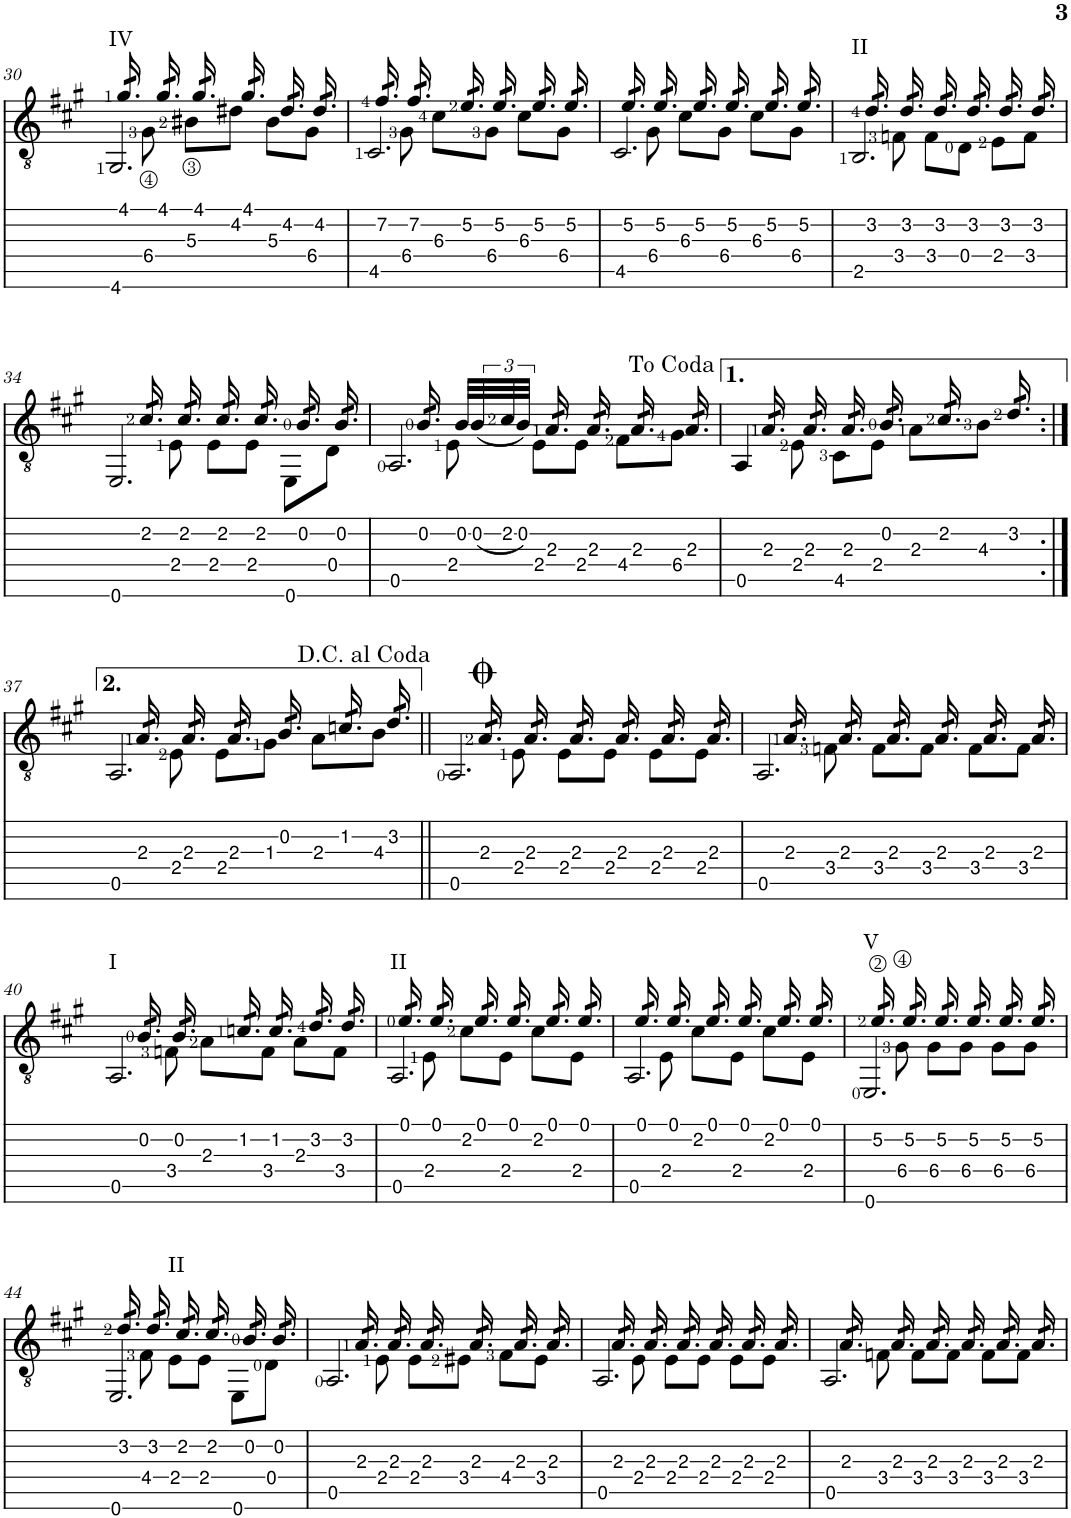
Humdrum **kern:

**kern	**kern
*part1	*part1
*staff2	*staff1
*I"Classical Guitar	*
*I'Guit.	*
!!LO:PB:g=z
*	*clefGv2
*k[f#c#g#]	*k[f#c#g#]
*A:	*A:
*M3/4	*M3/4
=30	=30
*^	*^
*	*^	*	*^
!	!	!	!LO:TX:a:t=IV	!	!
32ryy	8r	2.GG#	32ryy	8ryy	2.GG#/
*tremolo	*	*	*	*	*
*	*	*	*tremolo	*	*
32g#	.	.	32g#/	.	.
32g#	.	.	32g#/	.	.
32g#	.	.	32g#/	.	.
*	*	*	*Xtremolo	*	*
*Xtremolo	*	*	*	*	*
32ryy	8G#	.	32ryy	8G#\	.
*tremolo	*	*	*	*	*
*	*	*	*tremolo	*	*
32g#	.	.	32g#/	.	.
32g#	.	.	32g#/	.	.
32g#	.	.	32g#/	.	.
*	*	*	*Xtremolo	*	*
*Xtremolo	*	*	*	*	*
32ryy	8B#XL	.	32ryy	8B#X\L	.
*tremolo	*	*	*	*	*
*	*	*	*tremolo	*	*
32g#	.	.	32g#/	.	.
32g#	.	.	32g#/	.	.
32g#	.	.	32g#/	.	.
*	*	*	*Xtremolo	*	*
*Xtremolo	*	*	*	*	*
32ryy	8d#XJ	.	32ryy	8d#X\J	.
*tremolo	*	*	*	*	*
*	*	*	*tremolo	*	*
32g#	.	.	32g#/	.	.
32g#	.	.	32g#/	.	.
32g#	.	.	32g#/	.	.
*	*	*	*Xtremolo	*	*
*Xtremolo	*	*	*	*	*
32ryy	8B#L	.	32ryy	8B#\L	.
*tremolo	*	*	*	*	*
*	*	*	*tremolo	*	*
32d#	.	.	32d#/	.	.
32d#	.	.	32d#/	.	.
32d#	.	.	32d#/	.	.
*	*	*	*Xtremolo	*	*
*Xtremolo	*	*	*	*	*
32ryy	8G#J	.	32ryy	8G#\J	.
*tremolo	*	*	*	*	*
*	*	*	*tremolo	*	*
32d#	.	.	32d#/	.	.
32d#	.	.	32d#/	.	.
32d#	.	.	32d#/	.	.
*	*	*	*Xtremolo	*	*
*Xtremolo	*	*	*	*	*
=31	=31	=31	=31	=31	=31
32ryy	8r	2.C#	32ryy	8ryy	2.C#/
*tremolo	*	*	*	*	*
*	*	*	*tremolo	*	*
32f#	.	.	32f#/	.	.
32f#	.	.	32f#/	.	.
32f#	.	.	32f#/	.	.
*	*	*	*Xtremolo	*	*
*Xtremolo	*	*	*	*	*
32ryy	8G#	.	32ryy	8G#\	.
*tremolo	*	*	*	*	*
*	*	*	*tremolo	*	*
32f#	.	.	32f#/	.	.
32f#	.	.	32f#/	.	.
32f#	.	.	32f#/	.	.
*	*	*	*Xtremolo	*	*
*Xtremolo	*	*	*	*	*
32ryy	8c#L	.	32ryy	8c#\L	.
*tremolo	*	*	*	*	*
*	*	*	*tremolo	*	*
32e	.	.	32e/	.	.
32e	.	.	32e/	.	.
32e	.	.	32e/	.	.
*	*	*	*Xtremolo	*	*
*Xtremolo	*	*	*	*	*
32ryy	8G#J	.	32ryy	8G#\J	.
*tremolo	*	*	*	*	*
*	*	*	*tremolo	*	*
32e	.	.	32e/	.	.
32e	.	.	32e/	.	.
32e	.	.	32e/	.	.
*	*	*	*Xtremolo	*	*
*Xtremolo	*	*	*	*	*
32ryy	8c#L	.	32ryy	8c#\L	.
*tremolo	*	*	*	*	*
*	*	*	*tremolo	*	*
32e	.	.	32e/	.	.
32e	.	.	32e/	.	.
32e	.	.	32e/	.	.
*	*	*	*Xtremolo	*	*
*Xtremolo	*	*	*	*	*
32ryy	8G#J	.	32ryy	8G#\J	.
*tremolo	*	*	*	*	*
*	*	*	*tremolo	*	*
32e	.	.	32e/	.	.
32e	.	.	32e/	.	.
32e	.	.	32e/	.	.
*	*	*	*Xtremolo	*	*
*Xtremolo	*	*	*	*	*
=32	=32	=32	=32	=32	=32
32ryy	8r	2.C#	32ryy	8ryy	2.C#/
*tremolo	*	*	*	*	*
*	*	*	*tremolo	*	*
32e	.	.	32e/	.	.
32e	.	.	32e/	.	.
32e	.	.	32e/	.	.
*	*	*	*Xtremolo	*	*
*Xtremolo	*	*	*	*	*
32ryy	8G#	.	32ryy	8G#\	.
*tremolo	*	*	*	*	*
*	*	*	*tremolo	*	*
32e	.	.	32e/	.	.
32e	.	.	32e/	.	.
32e	.	.	32e/	.	.
*	*	*	*Xtremolo	*	*
*Xtremolo	*	*	*	*	*
32ryy	8c#L	.	32ryy	8c#\L	.
*tremolo	*	*	*	*	*
*	*	*	*tremolo	*	*
32e	.	.	32e/	.	.
32e	.	.	32e/	.	.
32e	.	.	32e/	.	.
*	*	*	*Xtremolo	*	*
*Xtremolo	*	*	*	*	*
32ryy	8G#J	.	32ryy	8G#\J	.
*tremolo	*	*	*	*	*
*	*	*	*tremolo	*	*
32e	.	.	32e/	.	.
32e	.	.	32e/	.	.
32e	.	.	32e/	.	.
*	*	*	*Xtremolo	*	*
*Xtremolo	*	*	*	*	*
32ryy	8c#L	.	32ryy	8c#\L	.
*tremolo	*	*	*	*	*
*	*	*	*tremolo	*	*
32e	.	.	32e/	.	.
32e	.	.	32e/	.	.
32e	.	.	32e/	.	.
*	*	*	*Xtremolo	*	*
*Xtremolo	*	*	*	*	*
32ryy	8G#J	.	32ryy	8G#\J	.
*tremolo	*	*	*	*	*
*	*	*	*tremolo	*	*
32e	.	.	32e/	.	.
32e	.	.	32e/	.	.
32e	.	.	32e/	.	.
*	*	*	*Xtremolo	*	*
*Xtremolo	*	*	*	*	*
=33	=33	=33	=33	=33	=33
!	!	!	!LO:TX:a:t=II	!	!
32ryy	8r	2.BB	32ryy	8ryy	2.BB/
*tremolo	*	*	*	*	*
*	*	*	*tremolo	*	*
32d	.	.	32d/	.	.
32d	.	.	32d/	.	.
32d	.	.	32d/	.	.
*	*	*	*Xtremolo	*	*
*Xtremolo	*	*	*	*	*
32ryy	8Fn	.	32ryy	8Fn\	.
*tremolo	*	*	*	*	*
*	*	*	*tremolo	*	*
32d	.	.	32d/	.	.
32d	.	.	32d/	.	.
32d	.	.	32d/	.	.
*	*	*	*Xtremolo	*	*
*Xtremolo	*	*	*	*	*
32ryy	8FL	.	32ryy	8F\L	.
*tremolo	*	*	*	*	*
*	*	*	*tremolo	*	*
32d	.	.	32d/	.	.
32d	.	.	32d/	.	.
32d	.	.	32d/	.	.
*	*	*	*Xtremolo	*	*
*Xtremolo	*	*	*	*	*
32ryy	8DJ	.	32ryy	8D\J	.
*tremolo	*	*	*	*	*
*	*	*	*tremolo	*	*
32d	.	.	32d/	.	.
32d	.	.	32d/	.	.
32d	.	.	32d/	.	.
*	*	*	*Xtremolo	*	*
*Xtremolo	*	*	*	*	*
32ryy	8EL	.	32ryy	8E\L	.
*tremolo	*	*	*	*	*
*	*	*	*tremolo	*	*
32d	.	.	32d/	.	.
32d	.	.	32d/	.	.
32d	.	.	32d/	.	.
*	*	*	*Xtremolo	*	*
*Xtremolo	*	*	*	*	*
32ryy	8FJ	.	32ryy	8F\J	.
*tremolo	*	*	*	*	*
*	*	*	*tremolo	*	*
32d	.	.	32d/	.	.
32d	.	.	32d/	.	.
32d	.	.	32d/	.	.
*	*	*	*Xtremolo	*	*
*Xtremolo	*	*	*	*	*
!!LO:LB:g=z	!!	!!
=34	=34	=34	=34	=34	=34
32ryy	8r	2.EE	32ryy	8ryy	2.EE/
*tremolo	*	*	*	*	*
*	*	*	*tremolo	*	*
32c#	.	.	32c#/	.	.
32c#	.	.	32c#/	.	.
32c#	.	.	32c#/	.	.
*	*	*	*Xtremolo	*	*
*Xtremolo	*	*	*	*	*
32ryy	8E	.	32ryy	8E\	.
*tremolo	*	*	*	*	*
*	*	*	*tremolo	*	*
32c#	.	.	32c#/	.	.
32c#	.	.	32c#/	.	.
32c#	.	.	32c#/	.	.
*	*	*	*Xtremolo	*	*
*Xtremolo	*	*	*	*	*
32ryy	8EL	.	32ryy	8E\L	.
*tremolo	*	*	*	*	*
*	*	*	*tremolo	*	*
32c#	.	.	32c#/	.	.
32c#	.	.	32c#/	.	.
32c#	.	.	32c#/	.	.
*	*	*	*Xtremolo	*	*
*Xtremolo	*	*	*	*	*
32ryy	8EJ	.	32ryy	8E\J	.
*tremolo	*	*	*	*	*
*	*	*	*tremolo	*	*
32c#	.	.	32c#/	.	.
32c#	.	.	32c#/	.	.
32c#	.	.	32c#/	.	.
*	*	*	*Xtremolo	*	*
*Xtremolo	*	*	*	*	*
32ryy	8EEL	.	32ryy	8EE\L	.
*tremolo	*	*	*	*	*
*	*	*	*tremolo	*	*
32B	.	.	32B/	.	.
32B	.	.	32B/	.	.
32B	.	.	32B/	.	.
*	*	*	*Xtremolo	*	*
*Xtremolo	*	*	*	*	*
32ryy	8DJ	.	32ryy	8D\J	.
*tremolo	*	*	*	*	*
*	*	*	*tremolo	*	*
32B	.	.	32B/	.	.
32B	.	.	32B/	.	.
32B	.	.	32B/	.	.
*	*	*	*Xtremolo	*	*
*Xtremolo	*	*	*	*	*
=35	=35	=35	=35	=35	=35
32ryy	8r	2.AA	32ryy	8ryy	2.AA/
*tremolo	*	*	*	*	*
*	*	*	*tremolo	*	*
32B	.	.	32B/	.	.
32B	.	.	32B/	.	.
32B	.	.	32B/	.	.
*	*	*	*Xtremolo	*	*
*Xtremolo	*	*	*	*	*
32ryy	8E	.	32ryy	8E\	.
32BLLL	.	.	32B/LLL	.	.
*Xbrackettup	*	*	*	*	*
48B	.	.	(<48B/	.	.
48c#	.	.	48c#/	.	.
48BJJJ	.	.	48B/JJJ)	.	.
32ryy	8EL	.	32ryy	8E\L	.
*tremolo	*	*	*	*	*
*	*	*	*tremolo	*	*
32A	.	.	32A/	.	.
32A	.	.	32A/	.	.
32A	.	.	32A/	.	.
*	*	*	*Xtremolo	*	*
*Xtremolo	*	*	*	*	*
32ryy	8EJ	.	32ryy	8E\J	.
*tremolo	*	*	*	*	*
*	*	*	*tremolo	*	*
32A	.	.	32A/	.	.
32A	.	.	32A/	.	.
32A	.	.	32A/	.	.
*	*	*	*Xtremolo	*	*
*Xtremolo	*	*	*	*	*
32ryy	8F#L	.	32ryy	8F#\L	.
*tremolo	*	*	*	*	*
*	*	*	*tremolo	*	*
32A	.	.	32A/	.	.
32A	.	.	32A/	.	.
32A	.	.	32A/	.	.
*	*	*	*Xtremolo	*	*
*Xtremolo	*	*	*	*	*
32ryy	8G#J	.	32ryy	8G#\J	.
*tremolo	*	*	*	*	*
*	*	*	*tremolo	*	*
32A	.	.	32A/	.	.
32A	.	.	32A/	.	.
32A	.	.	32A/	.	.
*	*	*	*Xtremolo	*	*
*Xtremolo	*	*	*	*	*
=36	=36	=36	=36	=36	=36
32ryy	8r	4AA	32ryy	8ryy	4AA/
*tremolo	*	*	*	*	*
*	*	*	*tremolo	*	*
32A	.	.	32A/	.	.
32A	.	.	32A/	.	.
32A	.	.	32A/	.	.
*	*	*	*Xtremolo	*	*
*Xtremolo	*	*	*	*	*
32ryy	8E	.	32ryy	8E\	.
*tremolo	*	*	*	*	*
*	*	*	*tremolo	*	*
32A	.	.	32A/	.	.
32A	.	.	32A/	.	.
32A	.	.	32A/	.	.
*	*	*	*Xtremolo	*	*
*Xtremolo	*	*	*	*	*
32ryy	8C#L	32ryy	32ryy	8C#\L	32ryy
*tremolo	*	*	*	*	*
*	*	*	*tremolo	*	*
32A	.	32ryy	32A/	.	32ryy
32A	.	16ryy	32A/	.	16ryy
32A	.	.	32A/	.	.
*	*	*	*Xtremolo	*	*
*Xtremolo	*	*	*	*	*
32ryy	8EJ	8ryy	32ryy	8E\J	8ryy
*tremolo	*	*	*	*	*
*	*	*	*tremolo	*	*
32B	.	.	32B/	.	.
32B	.	.	32B/	.	.
32B	.	.	32B/	.	.
*	*	*	*Xtremolo	*	*
*Xtremolo	*	*	*	*	*
32ryy	8AL	8ryy	32ryy	8A\L	8ryy
*tremolo	*	*	*	*	*
*	*	*	*tremolo	*	*
32c#	.	.	32c#/	.	.
32c#	.	.	32c#/	.	.
32c#	.	.	32c#/	.	.
*	*	*	*Xtremolo	*	*
*Xtremolo	*	*	*	*	*
32ryy	8BJ	8ryy	32ryy	8B\J	8ryy
*tremolo	*	*	*	*	*
*	*	*	*tremolo	*	*
32d	.	.	32d/	.	.
32d	.	.	32d/	.	.
32d	.	.	32d/	.	.
*	*	*	*Xtremolo	*	*
*Xtremolo	*	*	*	*	*
!!LO:LB:g=z	!!	!!
=37:|!	=37:|!	=37:|!	=37:|!	=37:|!	=37:|!
32ryy	8r	2.AA	32ryy	8ryy	2.AA/
*tremolo	*	*	*	*	*
*	*	*	*tremolo	*	*
32A	.	.	32A/	.	.
32A	.	.	32A/	.	.
32A	.	.	32A/	.	.
*	*	*	*Xtremolo	*	*
*Xtremolo	*	*	*	*	*
32ryy	8E	.	32ryy	8E\	.
*tremolo	*	*	*	*	*
*	*	*	*tremolo	*	*
32A	.	.	32A/	.	.
32A	.	.	32A/	.	.
32A	.	.	32A/	.	.
*	*	*	*Xtremolo	*	*
*Xtremolo	*	*	*	*	*
32ryy	8EL	.	32ryy	8E\L	.
*tremolo	*	*	*	*	*
*	*	*	*tremolo	*	*
32A	.	.	32A/	.	.
32A	.	.	32A/	.	.
32A	.	.	32A/	.	.
*	*	*	*Xtremolo	*	*
*Xtremolo	*	*	*	*	*
32ryy	8G#J	.	32ryy	8G#\J	.
*tremolo	*	*	*	*	*
*	*	*	*tremolo	*	*
32B	.	.	32B/	.	.
32B	.	.	32B/	.	.
32B	.	.	32B/	.	.
*	*	*	*Xtremolo	*	*
*Xtremolo	*	*	*	*	*
32ryy	8AL	.	32ryy	8A\L	.
*tremolo	*	*	*	*	*
*	*	*	*tremolo	*	*
32cn	.	.	32cn/	.	.
32cn	.	.	32cn/	.	.
32cn	.	.	32cn/	.	.
*	*	*	*Xtremolo	*	*
*Xtremolo	*	*	*	*	*
32ryy	8BJ	.	32ryy	8B\J	.
*tremolo	*	*	*	*	*
*	*	*	*tremolo	*	*
32d	.	.	32d/	.	.
32d	.	.	32d/	.	.
32d	.	.	32d/	.	.
*	*	*	*Xtremolo	*	*
*Xtremolo	*	*	*	*	*
=38||	=38||	=38||	=38||	=38||	=38||
32ryy	8r	2.AA	32ryy	8ryy	2.AA/
*tremolo	*	*	*	*	*
*	*	*	*tremolo	*	*
32A	.	.	32A/	.	.
32A	.	.	32A/	.	.
32A	.	.	32A/	.	.
*	*	*	*Xtremolo	*	*
*Xtremolo	*	*	*	*	*
32ryy	8E	.	32ryy	8E\	.
*tremolo	*	*	*	*	*
*	*	*	*tremolo	*	*
32A	.	.	32A/	.	.
32A	.	.	32A/	.	.
32A	.	.	32A/	.	.
*	*	*	*Xtremolo	*	*
*Xtremolo	*	*	*	*	*
32ryy	8EL	.	32ryy	8E\L	.
*tremolo	*	*	*	*	*
*	*	*	*tremolo	*	*
32A	.	.	32A/	.	.
32A	.	.	32A/	.	.
32A	.	.	32A/	.	.
*	*	*	*Xtremolo	*	*
*Xtremolo	*	*	*	*	*
32ryy	8EJ	.	32ryy	8E\J	.
*tremolo	*	*	*	*	*
*	*	*	*tremolo	*	*
32A	.	.	32A/	.	.
32A	.	.	32A/	.	.
32A	.	.	32A/	.	.
*	*	*	*Xtremolo	*	*
*Xtremolo	*	*	*	*	*
32ryy	8EL	.	32ryy	8E\L	.
*tremolo	*	*	*	*	*
*	*	*	*tremolo	*	*
32A	.	.	32A/	.	.
32A	.	.	32A/	.	.
32A	.	.	32A/	.	.
*	*	*	*Xtremolo	*	*
*Xtremolo	*	*	*	*	*
32ryy	8EJ	.	32ryy	8E\J	.
*tremolo	*	*	*	*	*
*	*	*	*tremolo	*	*
32A	.	.	32A/	.	.
32A	.	.	32A/	.	.
32A	.	.	32A/	.	.
*	*	*	*Xtremolo	*	*
*Xtremolo	*	*	*	*	*
=39	=39	=39	=39	=39	=39
32ryy	8r	2.AA	32ryy	8ryy	2.AA/
*tremolo	*	*	*	*	*
*	*	*	*tremolo	*	*
32A	.	.	32A/	.	.
32A	.	.	32A/	.	.
32A	.	.	32A/	.	.
*	*	*	*Xtremolo	*	*
*Xtremolo	*	*	*	*	*
32ryy	8Fn	.	32ryy	8Fn\	.
*tremolo	*	*	*	*	*
*	*	*	*tremolo	*	*
32A	.	.	32A/	.	.
32A	.	.	32A/	.	.
32A	.	.	32A/	.	.
*	*	*	*Xtremolo	*	*
*Xtremolo	*	*	*	*	*
32ryy	8FL	.	32ryy	8F\L	.
*tremolo	*	*	*	*	*
*	*	*	*tremolo	*	*
32A	.	.	32A/	.	.
32A	.	.	32A/	.	.
32A	.	.	32A/	.	.
*	*	*	*Xtremolo	*	*
*Xtremolo	*	*	*	*	*
32ryy	8FJ	.	32ryy	8F\J	.
*tremolo	*	*	*	*	*
*	*	*	*tremolo	*	*
32A	.	.	32A/	.	.
32A	.	.	32A/	.	.
32A	.	.	32A/	.	.
*	*	*	*Xtremolo	*	*
*Xtremolo	*	*	*	*	*
32ryy	8FL	.	32ryy	8F\L	.
*tremolo	*	*	*	*	*
*	*	*	*tremolo	*	*
32A	.	.	32A/	.	.
32A	.	.	32A/	.	.
32A	.	.	32A/	.	.
*	*	*	*Xtremolo	*	*
*Xtremolo	*	*	*	*	*
32ryy	8FJ	.	32ryy	8F\J	.
*tremolo	*	*	*	*	*
*	*	*	*tremolo	*	*
32A	.	.	32A/	.	.
32A	.	.	32A/	.	.
32A	.	.	32A/	.	.
*	*	*	*Xtremolo	*	*
*Xtremolo	*	*	*	*	*
!!LO:LB:g=z	!!	!!
=40	=40	=40	=40	=40	=40
!	!	!	!LO:TX:a:t=I	!	!
32ryy	8r	2.AA	32ryy	8ryy	2.AA/
*tremolo	*	*	*	*	*
*	*	*	*tremolo	*	*
32B	.	.	32B/	.	.
32B	.	.	32B/	.	.
32B	.	.	32B/	.	.
*	*	*	*Xtremolo	*	*
*Xtremolo	*	*	*	*	*
32ryy	8Fn	.	32ryy	8Fn\	.
*tremolo	*	*	*	*	*
*	*	*	*tremolo	*	*
32B	.	.	32B/	.	.
32B	.	.	32B/	.	.
32B	.	.	32B/	.	.
*	*	*	*Xtremolo	*	*
*Xtremolo	*	*	*	*	*
32ryy	8AL	.	32ryy	8A\L	.
*tremolo	*	*	*	*	*
*	*	*	*tremolo	*	*
32cn	.	.	32cn/	.	.
32cn	.	.	32cn/	.	.
32cn	.	.	32cn/	.	.
*	*	*	*Xtremolo	*	*
*Xtremolo	*	*	*	*	*
32ryy	8FJ	.	32ryy	8F\J	.
*tremolo	*	*	*	*	*
*	*	*	*tremolo	*	*
32c	.	.	32c/	.	.
32c	.	.	32c/	.	.
32c	.	.	32c/	.	.
*	*	*	*Xtremolo	*	*
*Xtremolo	*	*	*	*	*
32ryy	8AL	.	32ryy	8A\L	.
*tremolo	*	*	*	*	*
*	*	*	*tremolo	*	*
32d	.	.	32d/	.	.
32d	.	.	32d/	.	.
32d	.	.	32d/	.	.
*	*	*	*Xtremolo	*	*
*Xtremolo	*	*	*	*	*
32ryy	8FJ	.	32ryy	8F\J	.
*tremolo	*	*	*	*	*
*	*	*	*tremolo	*	*
32d	.	.	32d/	.	.
32d	.	.	32d/	.	.
32d	.	.	32d/	.	.
*	*	*	*Xtremolo	*	*
*Xtremolo	*	*	*	*	*
=41	=41	=41	=41	=41	=41
!	!	!	!LO:TX:a:t=II	!	!
32ryy	8r	2.AA	32ryy	8ryy	2.AA/
*tremolo	*	*	*	*	*
*	*	*	*tremolo	*	*
32e	.	.	32e/	.	.
32e	.	.	32e/	.	.
32e	.	.	32e/	.	.
*	*	*	*Xtremolo	*	*
*Xtremolo	*	*	*	*	*
32ryy	8E	.	32ryy	8E\	.
*tremolo	*	*	*	*	*
*	*	*	*tremolo	*	*
32e	.	.	32e/	.	.
32e	.	.	32e/	.	.
32e	.	.	32e/	.	.
*	*	*	*Xtremolo	*	*
*Xtremolo	*	*	*	*	*
32ryy	8c#L	.	32ryy	8c#\L	.
*tremolo	*	*	*	*	*
*	*	*	*tremolo	*	*
32e	.	.	32e/	.	.
32e	.	.	32e/	.	.
32e	.	.	32e/	.	.
*	*	*	*Xtremolo	*	*
*Xtremolo	*	*	*	*	*
32ryy	8EJ	.	32ryy	8E\J	.
*tremolo	*	*	*	*	*
*	*	*	*tremolo	*	*
32e	.	.	32e/	.	.
32e	.	.	32e/	.	.
32e	.	.	32e/	.	.
*	*	*	*Xtremolo	*	*
*Xtremolo	*	*	*	*	*
32ryy	8c#L	.	32ryy	8c#\L	.
*tremolo	*	*	*	*	*
*	*	*	*tremolo	*	*
32e	.	.	32e/	.	.
32e	.	.	32e/	.	.
32e	.	.	32e/	.	.
*	*	*	*Xtremolo	*	*
*Xtremolo	*	*	*	*	*
32ryy	8EJ	.	32ryy	8E\J	.
*tremolo	*	*	*	*	*
*	*	*	*tremolo	*	*
32e	.	.	32e/	.	.
32e	.	.	32e/	.	.
32e	.	.	32e/	.	.
*	*	*	*Xtremolo	*	*
*Xtremolo	*	*	*	*	*
=42	=42	=42	=42	=42	=42
32ryy	8r	2.AA	32ryy	8ryy	2.AA/
*tremolo	*	*	*	*	*
*	*	*	*tremolo	*	*
32e	.	.	32e/	.	.
32e	.	.	32e/	.	.
32e	.	.	32e/	.	.
*	*	*	*Xtremolo	*	*
*Xtremolo	*	*	*	*	*
32ryy	8E	.	32ryy	8E\	.
*tremolo	*	*	*	*	*
*	*	*	*tremolo	*	*
32e	.	.	32e/	.	.
32e	.	.	32e/	.	.
32e	.	.	32e/	.	.
*	*	*	*Xtremolo	*	*
*Xtremolo	*	*	*	*	*
32ryy	8c#L	.	32ryy	8c#\L	.
*tremolo	*	*	*	*	*
*	*	*	*tremolo	*	*
32e	.	.	32e/	.	.
32e	.	.	32e/	.	.
32e	.	.	32e/	.	.
*	*	*	*Xtremolo	*	*
*Xtremolo	*	*	*	*	*
32ryy	8EJ	.	32ryy	8E\J	.
*tremolo	*	*	*	*	*
*	*	*	*tremolo	*	*
32e	.	.	32e/	.	.
32e	.	.	32e/	.	.
32e	.	.	32e/	.	.
*	*	*	*Xtremolo	*	*
*Xtremolo	*	*	*	*	*
32ryy	8c#L	.	32ryy	8c#\L	.
*tremolo	*	*	*	*	*
*	*	*	*tremolo	*	*
32e	.	.	32e/	.	.
32e	.	.	32e/	.	.
32e	.	.	32e/	.	.
*	*	*	*Xtremolo	*	*
*Xtremolo	*	*	*	*	*
32ryy	8EJ	.	32ryy	8E\J	.
*tremolo	*	*	*	*	*
*	*	*	*tremolo	*	*
32e	.	.	32e/	.	.
32e	.	.	32e/	.	.
32e	.	.	32e/	.	.
*	*	*	*Xtremolo	*	*
*Xtremolo	*	*	*	*	*
=43	=43	=43	=43	=43	=43
!	!	!	!LO:TX:a:t=V	!	!
32ryy	8r	2.EE	32ryy	8ryy	2.EE/
*tremolo	*	*	*	*	*
*	*	*	*tremolo	*	*
32e	.	.	32e/	.	.
32e	.	.	32e/	.	.
32e	.	.	32e/	.	.
*	*	*	*Xtremolo	*	*
*Xtremolo	*	*	*	*	*
32ryy	8G#	.	32ryy	8G#>\	.
*tremolo	*	*	*	*	*
*	*	*	*tremolo	*	*
32e	.	.	32e/	.	.
32e	.	.	32e/	.	.
32e	.	.	32e/	.	.
*	*	*	*Xtremolo	*	*
*Xtremolo	*	*	*	*	*
32ryy	8G#L	.	32ryy	8G#\L	.
*tremolo	*	*	*	*	*
*	*	*	*tremolo	*	*
32e	.	.	32e/	.	.
32e	.	.	32e/	.	.
32e	.	.	32e/	.	.
*	*	*	*Xtremolo	*	*
*Xtremolo	*	*	*	*	*
32ryy	8G#J	.	32ryy	8G#\J	.
*tremolo	*	*	*	*	*
*	*	*	*tremolo	*	*
32e	.	.	32e/	.	.
32e	.	.	32e/	.	.
32e	.	.	32e/	.	.
*	*	*	*Xtremolo	*	*
*Xtremolo	*	*	*	*	*
32ryy	8G#L	.	32ryy	8G#\L	.
*tremolo	*	*	*	*	*
*	*	*	*tremolo	*	*
32e	.	.	32e/	.	.
32e	.	.	32e/	.	.
32e	.	.	32e/	.	.
*	*	*	*Xtremolo	*	*
*Xtremolo	*	*	*	*	*
32ryy	8G#J	.	32ryy	8G#\J	.
*tremolo	*	*	*	*	*
*	*	*	*tremolo	*	*
32e	.	.	32e/	.	.
32e	.	.	32e/	.	.
32e	.	.	32e/	.	.
*	*	*	*Xtremolo	*	*
*Xtremolo	*	*	*	*	*
!!LO:LB:g=z	!!	!!
=44	=44	=44	=44	=44	=44
32ryy	8r	2.EE	32ryy	8ryy	2.EE/
*tremolo	*	*	*	*	*
*	*	*	*tremolo	*	*
32d	.	.	32d/	.	.
32d	.	.	32d/	.	.
32d	.	.	32d/	.	.
*	*	*	*Xtremolo	*	*
*Xtremolo	*	*	*	*	*
32ryy	8F#	.	32ryy	8F#\	.
*tremolo	*	*	*	*	*
*	*	*	*tremolo	*	*
32d	.	.	32d/	.	.
32d	.	.	32d/	.	.
32d	.	.	32d/	.	.
*	*	*	*Xtremolo	*	*
*Xtremolo	*	*	*	*	*
!	!	!	!LO:TX:a:t=II	!	!
32ryy	8EL	.	32ryy	8E\L	.
*tremolo	*	*	*	*	*
*	*	*	*tremolo	*	*
32c#	.	.	32c#/	.	.
32c#	.	.	32c#/	.	.
32c#	.	.	32c#/	.	.
*	*	*	*Xtremolo	*	*
*Xtremolo	*	*	*	*	*
32ryy	8EJ	.	32ryy	8E\J	.
*tremolo	*	*	*	*	*
*	*	*	*tremolo	*	*
32c#	.	.	32c#/	.	.
32c#	.	.	32c#/	.	.
32c#	.	.	32c#/	.	.
*	*	*	*Xtremolo	*	*
*Xtremolo	*	*	*	*	*
32ryy	8EEL	.	32ryy	8EE\L	.
*tremolo	*	*	*	*	*
*	*	*	*tremolo	*	*
32B	.	.	32B/	.	.
32B	.	.	32B/	.	.
32B	.	.	32B/	.	.
*	*	*	*Xtremolo	*	*
*Xtremolo	*	*	*	*	*
32ryy	8DJ	.	32ryy	8D\J	.
*tremolo	*	*	*	*	*
*	*	*	*tremolo	*	*
32B	.	.	32B/	.	.
32B	.	.	32B/	.	.
32B	.	.	32B/	.	.
*	*	*	*Xtremolo	*	*
*Xtremolo	*	*	*	*	*
=45	=45	=45	=45	=45	=45
32ryy	8r	2.AA	32ryy	8ryy	2.AA/
*tremolo	*	*	*	*	*
*	*	*	*tremolo	*	*
32A	.	.	32A/	.	.
32A	.	.	32A/	.	.
32A	.	.	32A/	.	.
*	*	*	*Xtremolo	*	*
*Xtremolo	*	*	*	*	*
32ryy	8E	.	32ryy	8E\	.
*tremolo	*	*	*	*	*
*	*	*	*tremolo	*	*
32A	.	.	32A/	.	.
32A	.	.	32A/	.	.
32A	.	.	32A/	.	.
*	*	*	*Xtremolo	*	*
*Xtremolo	*	*	*	*	*
32ryy	8EL	.	32ryy	8E\L	.
*tremolo	*	*	*	*	*
*	*	*	*tremolo	*	*
32A	.	.	32A/	.	.
32A	.	.	32A/	.	.
32A	.	.	32A/	.	.
*	*	*	*Xtremolo	*	*
*Xtremolo	*	*	*	*	*
32ryy	8E#XJ	.	32ryy	8E#X\J	.
*tremolo	*	*	*	*	*
*	*	*	*tremolo	*	*
32A	.	.	32A/	.	.
32A	.	.	32A/	.	.
32A	.	.	32A/	.	.
*	*	*	*Xtremolo	*	*
*Xtremolo	*	*	*	*	*
32ryy	8F#L	.	32ryy	8F#\L	.
*tremolo	*	*	*	*	*
*	*	*	*tremolo	*	*
32A	.	.	32A/	.	.
32A	.	.	32A/	.	.
32A	.	.	32A/	.	.
*	*	*	*Xtremolo	*	*
*Xtremolo	*	*	*	*	*
32ryy	8E#J	.	32ryy	8E#\J	.
*tremolo	*	*	*	*	*
*	*	*	*tremolo	*	*
32A	.	.	32A/	.	.
32A	.	.	32A/	.	.
32A	.	.	32A/	.	.
*	*	*	*Xtremolo	*	*
*Xtremolo	*	*	*	*	*
=46	=46	=46	=46	=46	=46
32ryy	8r	2.AA	32ryy	8ryy	2.AA/
*tremolo	*	*	*	*	*
*	*	*	*tremolo	*	*
32A	.	.	32A/	.	.
32A	.	.	32A/	.	.
32A	.	.	32A/	.	.
*	*	*	*Xtremolo	*	*
*Xtremolo	*	*	*	*	*
32ryy	8E	.	32ryy	8E\	.
*tremolo	*	*	*	*	*
*	*	*	*tremolo	*	*
32A	.	.	32A/	.	.
32A	.	.	32A/	.	.
32A	.	.	32A/	.	.
*	*	*	*Xtremolo	*	*
*Xtremolo	*	*	*	*	*
32ryy	8EL	.	32ryy	8E\L	.
*tremolo	*	*	*	*	*
*	*	*	*tremolo	*	*
32A	.	.	32A/	.	.
32A	.	.	32A/	.	.
32A	.	.	32A/	.	.
*	*	*	*Xtremolo	*	*
*Xtremolo	*	*	*	*	*
32ryy	8EJ	.	32ryy	8E\J	.
*tremolo	*	*	*	*	*
*	*	*	*tremolo	*	*
32A	.	.	32A/	.	.
32A	.	.	32A/	.	.
32A	.	.	32A/	.	.
*	*	*	*Xtremolo	*	*
*Xtremolo	*	*	*	*	*
32ryy	8EL	.	32ryy	8E\L	.
*tremolo	*	*	*	*	*
*	*	*	*tremolo	*	*
32A	.	.	32A/	.	.
32A	.	.	32A/	.	.
32A	.	.	32A/	.	.
*	*	*	*Xtremolo	*	*
*Xtremolo	*	*	*	*	*
32ryy	8EJ	.	32ryy	8E\J	.
*tremolo	*	*	*	*	*
*	*	*	*tremolo	*	*
32A	.	.	32A/	.	.
32A	.	.	32A/	.	.
32A	.	.	32A/	.	.
*	*	*	*Xtremolo	*	*
*Xtremolo	*	*	*	*	*
=47	=47	=47	=47	=47	=47
32ryy	8r	2.AA	32ryy	8ryy	2.AA/
*tremolo	*	*	*	*	*
*	*	*	*tremolo	*	*
32A	.	.	32A/	.	.
32A	.	.	32A/	.	.
32A	.	.	32A/	.	.
*	*	*	*Xtremolo	*	*
*Xtremolo	*	*	*	*	*
32ryy	8Fn	.	32ryy	8Fn\	.
*tremolo	*	*	*	*	*
*	*	*	*tremolo	*	*
32A	.	.	32A/	.	.
32A	.	.	32A/	.	.
32A	.	.	32A/	.	.
*	*	*	*Xtremolo	*	*
*Xtremolo	*	*	*	*	*
32ryy	8FL	.	32ryy	8F\L	.
*tremolo	*	*	*	*	*
*	*	*	*tremolo	*	*
32A	.	.	32A/	.	.
32A	.	.	32A/	.	.
32A	.	.	32A/	.	.
*	*	*	*Xtremolo	*	*
*Xtremolo	*	*	*	*	*
32ryy	8FJ	.	32ryy	8F\J	.
*tremolo	*	*	*	*	*
*	*	*	*tremolo	*	*
32A	.	.	32A/	.	.
32A	.	.	32A/	.	.
32A	.	.	32A/	.	.
*	*	*	*Xtremolo	*	*
*Xtremolo	*	*	*	*	*
32ryy	8FL	.	32ryy	8F\L	.
*tremolo	*	*	*	*	*
*	*	*	*tremolo	*	*
32A	.	.	32A/	.	.
32A	.	.	32A/	.	.
32A	.	.	32A/	.	.
*	*	*	*Xtremolo	*	*
*Xtremolo	*	*	*	*	*
32ryy	8FJ	.	32ryy	8F\J	.
*tremolo	*	*	*	*	*
*	*	*	*tremolo	*	*
32A	.	.	32A/	.	.
32A	.	.	32A/	.	.
32A	.	.	32A/	.	.
*	*	*	*Xtremolo	*	*
*Xtremolo	*	*	*	*	*
*v	*v	*v	*	*	*
*	*v	*v	*v
=	=
*-	*-
